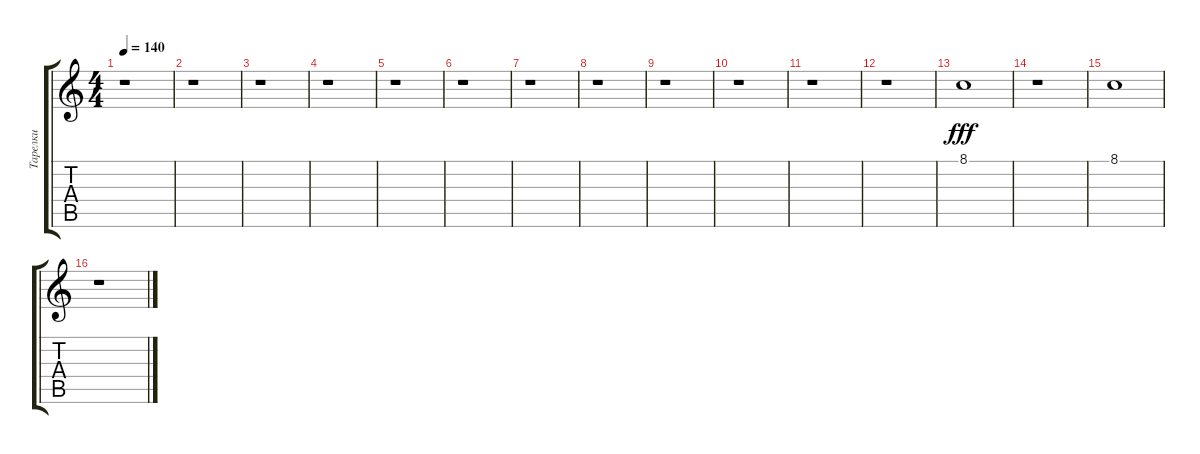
\track ("Тарелки" "Тарелки") {instrument reversecymbal}
\staff {score tabs}
\tuning (E4 B3 G3 D3 A2 E2) {hide}
\ts (4 4)
\tempo 140
\clef g2
\ks c
r.1{dy fff} |
r.1 |
r.1 |
r.1 |
r.1 |
r.1 |
r.1 |
r.1 |
r.1 |
r.1 |
r.1 |
r.1 |
8.1.1 |
r.1 |
8.1.1 |
r.1
